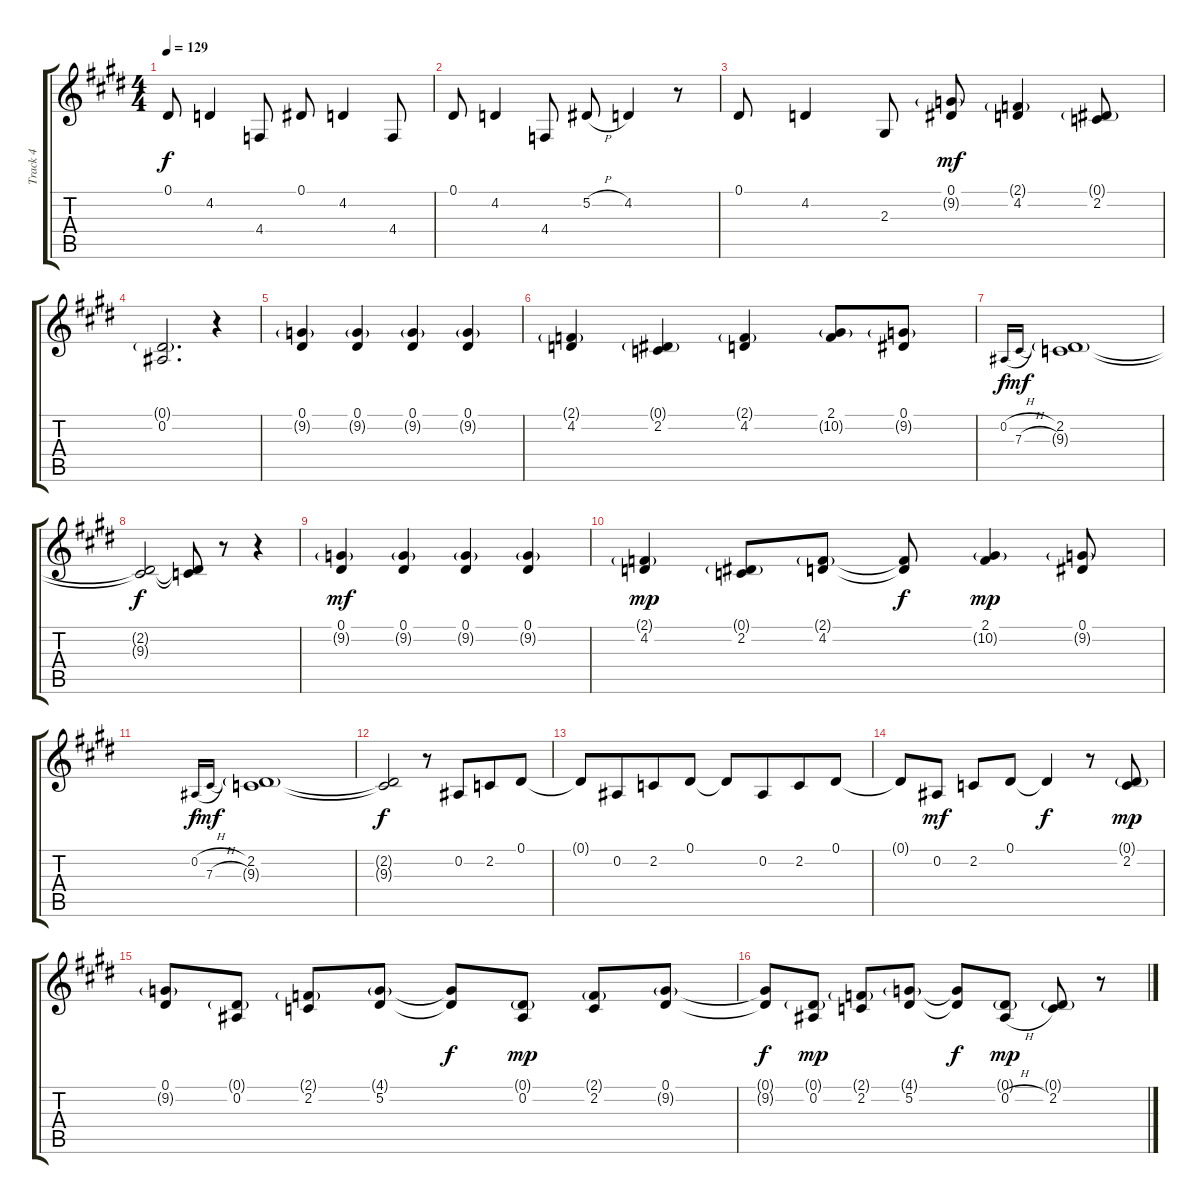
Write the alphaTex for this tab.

\track ("Track 4" "Track 4") {instrument clarinet}
\staff {score tabs}
\tuning (Eb4 Bb3 Gb3 Db3 Ab2 Eb2) {hide}
\ts (4 4)
\tempo 129
\clef g2
\ks e
0.1.8{dy f} 4.2.4 4.4.8 0.1.8 4.2.4 4.4.8 |
0.1.8 4.2.4 4.4.8 5.2{h}.8 4.2.4 r.8 |
0.1.8 4.2.4 2.3.8 (0.1 9.2{g}).8{dy mf} (2.1{g} 4.2).4 (0.1{g} 2.2).8 |
(0.1{g} 0.2).2{d} r.4 |
(0.1 9.2{g}).4 (0.1 9.2{g}).4 (0.1 9.2{g}).4 (0.1 9.2{g}).4 |
(2.1{g} 4.2).4 (0.1{g} 2.2).4 (2.1{g} 4.2).4 (2.1 10.2{g}).8 (0.1 9.2{g}).8 |
0.2{h}.16{gr onbeat dy f} 7.3{h}.16{gr onbeat dy mf} (2.2 9.3{g}).1 |
(2.2{t} 9.3{t}).2{dy f} (2.2{t} 9.3{t}).8 r.8 r.4 |
(0.1 9.2{g}).4{dy mf} (0.1 9.2{g}).4 (0.1 9.2{g}).4 (0.1 9.2{g}).4 |
(2.1{g} 4.2).4{dy mp} (0.1{g} 2.2).8 (2.1{g} 4.2).8 (2.1{t} 4.2{t}).8{dy f} (2.1 10.2{g}).4{dy mp} (0.1 9.2{g}).8 |
0.2{h}.16{gr onbeat dy f} 7.3{h}.16{gr onbeat dy mf} (2.2 9.3{g}).1 |
(2.2{t} 9.3{t}).2{dy f} r.8 0.2.8{beam merge} 2.2.8 0.1.8 |
0.1{t}.8 0.2.8{beam merge} 2.2.8 0.1.8 0.1{t}.8 0.2.8{beam merge} 2.2.8 0.1.8 |
0.1{t}.8 0.2.8{dy mf} 2.2.8{beam merge} 0.1.8 0.1{t}.4{dy f} r.8 (0.1{g} 2.2).8{dy mp} |
(0.1 9.2{g}).8 (0.1{g} 0.2).8 (2.1{g} 2.2).8 (4.1{g} 5.2).8 (4.1{t} 5.2{t}).8{dy f} (0.1{g} 0.2).8{dy mp} (2.1{g} 2.2).8 (0.1 9.2{g}).8 |
(0.1{t} 9.2{t}).8{dy f} (0.1{g} 0.2).8{dy mp} (2.1{g} 2.2).8 (4.1{g} 5.2).8 (4.1{t} 5.2{t}).8{dy f} (0.1{g} 0.2{h}).8{dy mp} (0.1{g} 2.2).8 r.8
